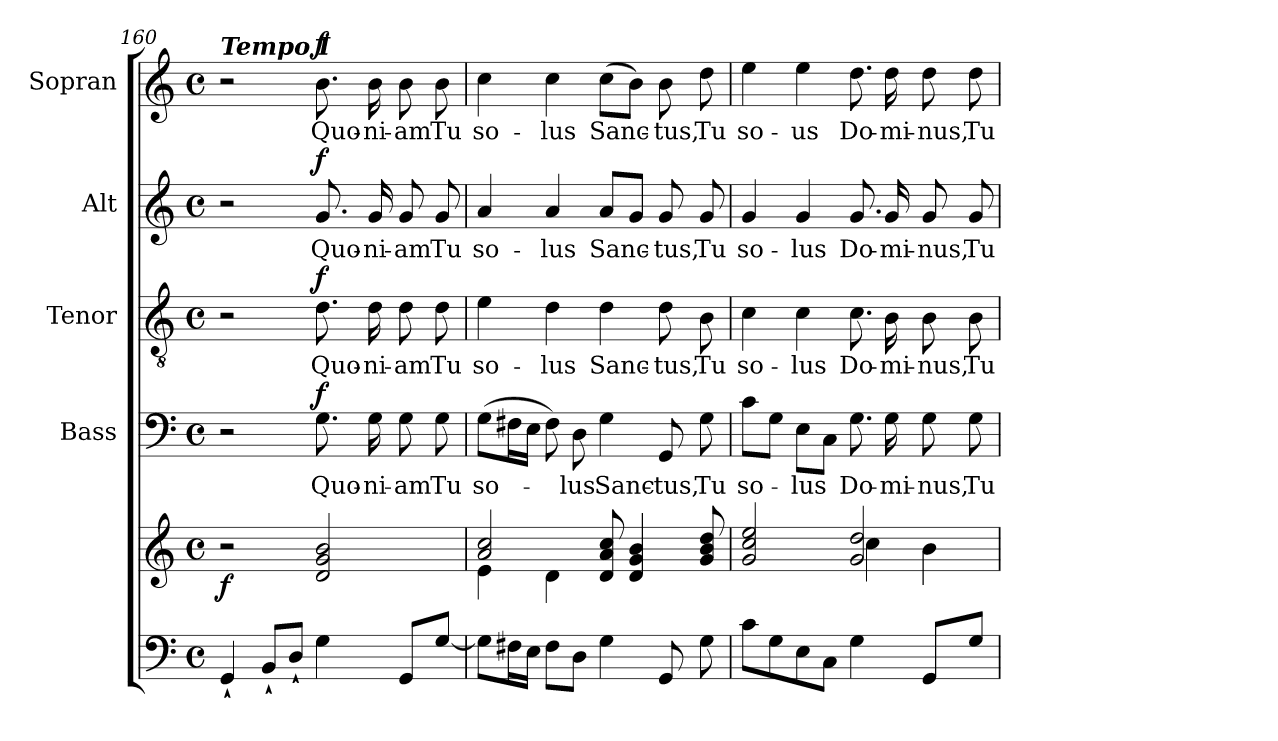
**kern	**kern	**dynam	**kern	**text	**dynam	**kern	**text	**dynam	**kern	**text	**dynam	**kern	**text	**dynam
*part5	*part5	*part5	*part4	*part4	*part4	*part3	*part3	*part3	*part2	*part2	*part2	*part1	*part1	*part1
*staff6	*staff5	*staff5/6	*staff4	*staff4	*staff4	*staff3	*staff3	*staff3	*staff2	*staff2	*staff2	*staff1	*staff1	*staff1
*	*	*	*I"Bass	*	*	*I"Tenor	*	*	*I"Alt	*	*	*I"Sopran	*	*
*	*	*	*I'B.	*	*	*I'T.	*	*	*I'A.	*	*	*I'S.	*	*
*clefF4	*clefG2	*	*clefF4	*	*	*clefGv2	*	*	*clefG2	*	*	*clefG2	*	*
*k[]	*k[]	*	*k[]	*	*	*k[]	*	*	*k[]	*	*	*k[]	*	*
*C:	*C:	*	*C:	*	*	*C:	*	*	*C:	*	*	*C:	*	*
*M4/4	*M4/4	*	*M4/4	*	*	*M4/4	*	*	*M4/4	*	*	*M4/4	*	*
*met(c)	*met(c)	*	*met(c)	*	*	*met(c)	*	*	*met(c)	*	*	*met(c)	*	*
=160	=160	=160	=160	=160	=160	=160	=160	=160	=160	=160	=160	=160	=160	=160
!	!	!	!	!	!	!	!	!	!	!	!	!LO:TX:a:Bi:t=Tempo I	!	!
!	!	!LO:DY:b	!	!	!	!	!	!	!	!	!	!	!	!
4GG`</	2r	f	2r	.	.	2r	.	.	2r	.	.	2r	.	.
8BB`</L	.	.	.	.	.	.	.	.	.	.	.	.	.	.
8D`</J	.	.	.	.	.	.	.	.	.	.	.	.	.	.
!	!	!	!	!LO:LY:b	!LO:DY:a	!	!LO:LY:b	!LO:DY:a	!	!LO:LY:b	!LO:DY:a	!	!LO:LY:b	!LO:DY:a
4G\	2d/ 2g/ 2b/	.	8.G\	Quo-	f	8.d\	Quo-	f	8.g/	Quo-	f	8.b\	Quo-	f
!	!	!	!	!LO:LY:b	!	!	!LO:LY:b	!	!	!LO:LY:b	!	!	!LO:LY:b	!
.	.	.	16G\	-ni-	.	16d\	-ni-	.	16g/	-ni-	.	16b\	-ni-	.
!	!	!	!	!LO:LY:b	!	!	!LO:LY:b	!	!	!LO:LY:b	!	!	!LO:LY:b	!
8GG/L	.	.	8G\	-am	.	8d\	-am	.	8g/	-am	.	8b\	-am	.
!	!	!	!	!LO:LY:b	!	!	!LO:LY:b	!	!	!LO:LY:b	!	!	!LO:LY:b	!
[8G/J	.	.	8G\	Tu	.	8d\	Tu	.	8g/	Tu	.	8b\	Tu	.
=161	=161	=161	=161	=161	=161	=161	=161	=161	=161	=161	=161	=161	=161	=161
*	*^	*	*	*	*	*	*	*	*	*	*	*	*	*
!	!	!	!	!	!LO:LY:b	!	!	!LO:LY:b	!	!	!LO:LY:b	!	!	!LO:LY:b	!
8G\L]	2a/ 2cc/	4e\	.	(>8G\L	so-	.	4e\	so-	.	4a/	so-	.	4cc\	so-	.
16F#X\L	.	.	.	16F#X\L	.	.	.	.	.	.	.	.	.	.	.
16E\JJ	.	.	.	16E\JJ	.	.	.	.	.	.	.	.	.	.	.
!	!	!	!	!	!	!	!	!LO:LY:b	!	!	!LO:LY:b	!	!	!LO:LY:b	!
8F#\L	.	4d\	.	8F#\)	.	.	4d\	-lus	.	4a/	-lus	.	4cc\	-lus	.
!	!	!	!	!	!LO:LY:b	!	!	!	!	!	!	!	!	!	!
8D\J	.	.	.	8D\	-lus	.	.	.	.	.	.	.	.	.	.
!	!	!	!	!	!LO:LY:b	!	!	!LO:LY:b	!	!	!LO:LY:b	!	!	!LO:LY:b	!
4G\	8d/ 8a/ 8cc/	2ryy	.	4G\	Sanc-	.	4d\	Sanc-	.	8a/L	Sanc-	.	(>8cc\L	Sanc-	.
.	4d/ 4g/ 4b/	.	.	.	.	.	.	.	.	8g/J	.	.	8b\J)	.	.
!	!	!	!	!	!LO:LY:b	!	!	!LO:LY:b	!	!	!LO:LY:b	!	!	!LO:LY:b	!
8GG/	.	.	.	8GG/	-tus,	.	8d\	-tus,	.	8g/	-tus,	.	8b\	-tus,	.
!	!	!	!	!	!LO:LY:b	!	!	!LO:LY:b	!	!	!LO:LY:b	!	!	!LO:LY:b	!
8G\	8g/ 8b/ 8dd/	.	.	8G\	Tu	.	8B\	Tu	.	8g/	Tu	.	8dd\	Tu	.
!!LO:LB:g=z
=162	=162	=162	=162	=162	=162	=162	=162	=162	=162	=162	=162	=162	=162	=162	=162
!	!	!	!	!	!LO:LY:b	!	!	!LO:LY:b	!	!	!LO:LY:b	!	!	!LO:LY:b	!
8c\L	2g/ 2cc/ 2ee/	2ryy	.	8c\L	so-	.	4c\	so-	.	4g/	so-	.	4ee\	so-	.
8G\	.	.	.	8G\J	.	.	.	.	.	.	.	.	.	.	.
!	!	!	!	!	!LO:LY:b	!	!	!LO:LY:b	!	!	!LO:LY:b	!	!	!LO:LY:b	!
8E\	.	.	.	8E\L	-lus	.	4c\	-lus	.	4g/	-lus	.	4ee\	-us	.
8C\J	.	.	.	8C\J	.	.	.	.	.	.	.	.	.	.	.
!	!	!	!	!	!LO:LY:b	!	!	!LO:LY:b	!	!	!LO:LY:b	!	!	!LO:LY:b	!
4G\	2g/ 2dd/	4cc\	.	8.G\	Do-	.	8.c\	Do-	.	8.g/	Do-	.	8.dd\	Do-	.
!	!	!	!	!	!LO:LY:b	!	!	!LO:LY:b	!	!	!LO:LY:b	!	!	!LO:LY:b	!
.	.	.	.	16G\	-mi-	.	16B\	-mi-	.	16g/	-mi-	.	16dd\	-mi-	.
!	!	!	!	!	!LO:LY:b	!	!	!LO:LY:b	!	!	!LO:LY:b	!	!	!LO:LY:b	!
8GG/L	.	4b\	.	8G\	-nus,	.	8B\	-nus,	.	8g/	-nus,	.	8dd\	-nus,	.
!	!	!	!	!	!LO:LY:b	!	!	!LO:LY:b	!	!	!LO:LY:b	!	!	!LO:LY:b	!
8G/J	.	.	.	8G\	Tu	.	8B\	Tu	.	8g/	Tu	.	8dd\	Tu	.
*	*v	*v	*	*	*	*	*	*	*	*	*	*	*	*	*
=	=	=	=	=	=	=	=	=	=	=	=	=	=	=
*-	*-	*-	*-	*-	*-	*-	*-	*-	*-	*-	*-	*-	*-	*-
